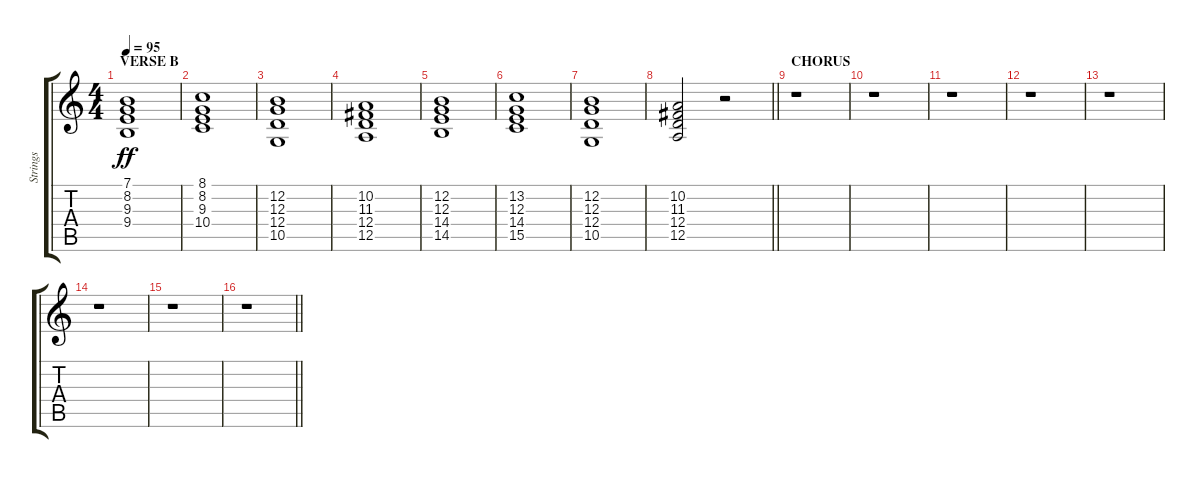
\track ("Strings" "Strings") {instrument synthstrings1}
\staff {score tabs}
\tuning (E4 B3 G3 D3 A2 E2) {hide}
\ts (4 4)
\section ("" "VERSE B")
\tempo 95
\clef g2
\ks c
(7.1 8.2 9.3 9.4).1{dy ff} |
(8.1 8.2 9.3 10.4).1 |
(12.2 12.3 12.4 10.5).1 |
(10.2 11.3 12.4 12.5).1 |
(12.2 12.3 14.4 14.5).1 |
(13.2 12.3 14.4 15.5).1 |
(12.2 12.3 12.4 10.5).1 |
\barLineRight lightlight
(10.2 11.3 12.4 12.5).2 r.2 |
\section ("" "CHORUS")
r.1 |
r.1 |
r.1 |
r.1 |
r.1 |
r.1 |
r.1 |
\barLineRight lightlight
r.1
